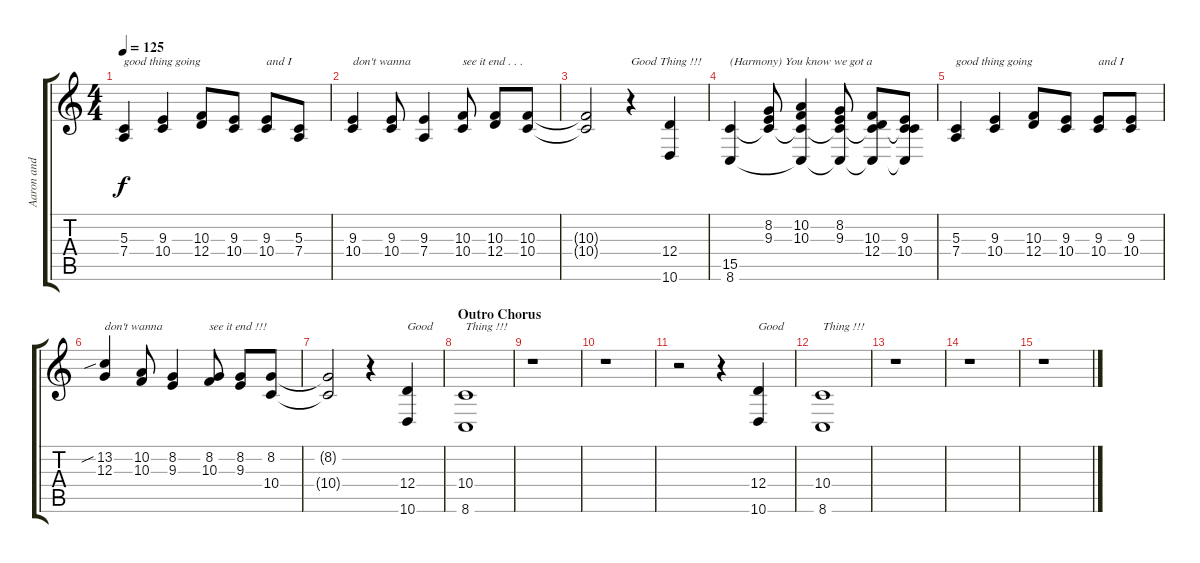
\track ("Aaron and Scott (Backing Vocals)" "Aaron and ") {instrument clarinet}
\staff {score tabs}
\tuning (E4 B3 G3 D3 A2 E2) {hide}
\ts (4 4)
\tempo 125
\clef g2
\ks c
(5.3 7.4).4{txt "good thing going" dy f} (9.3 10.4).4 (10.3 12.4).8 (9.3 10.4).8 (9.3 10.4).8{txt "and I"} (5.3 7.4).8 |
(9.3 10.4).4{txt "don't wanna"} (9.3 10.4).8 (9.3 7.4).4 (10.3 10.4).8{txt "see it end . . ."} (10.3 12.4).8 (10.3 10.4).8 |
(10.3{t} 10.4{t}).2 r.4{txt "Good Thing !!!"} (12.4 10.6).4 |
(15.5 8.6).4{txt "(Harmony) You know we got a"} (8.2 9.3 15.5{t}).8 (10.2 10.3 15.5{t} 8.6{t}).4 (8.2 9.3 15.5{t} 8.6{t}).8 (10.3 12.4 15.5{t} 8.6{t}).8 (9.3 10.4 15.5{t} 8.6{t}).8 |
(5.3 7.4).4{txt "good thing going"} (9.3 10.4).4 (10.3 12.4).8 (9.3 10.4).8 (9.3 10.4).8{txt "and I"} (9.3 10.4).8 |
(13.2{sib} 12.3).4{txt "don't wanna"} (10.2 10.3).8 (8.2 9.3).4 (8.2 10.3).8{txt "see it end !!!"} (8.2 9.3).8 (8.2 10.4).8 |
(8.2{t} 10.4{t}).2 r.4 (12.4 10.6).4{txt "Good"} |
\section ("" "Outro Chorus")
(10.4 8.6).1{txt "Thing !!!"} |
r.1 |
r.1 |
r.2 r.4 (12.4 10.6).4{txt "Good"} |
(10.4 8.6).1{txt "Thing !!!"} |
r.1 |
r.1 |
r.1
